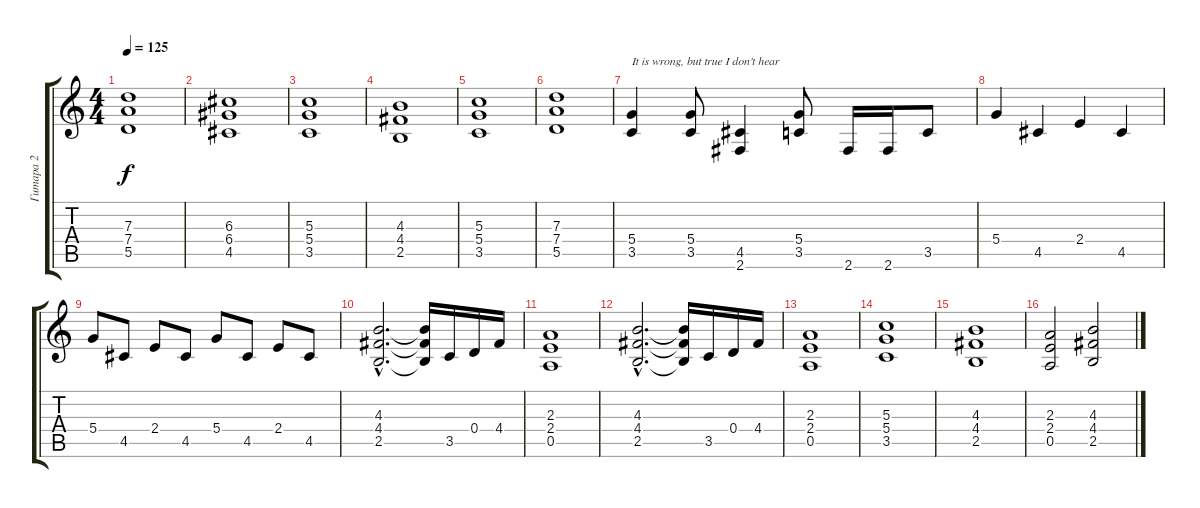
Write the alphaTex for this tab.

\track ("Гитара 2" "Гитара 2") {instrument distortionguitar}
\staff {score tabs}
\tuning (E4 B3 G3 D3 A2 E2) {hide}
\ts (4 4)
\tempo 125
\clef g2
\ks c
(7.3 7.4 5.5).1{dy f} |
(6.3 6.4 4.5).1 |
(5.3 5.4 3.5).1 |
(4.3 4.4 2.5).1 |
(5.3 5.4 3.5).1 |
(7.3 7.4 5.5).1 |
(5.4 3.5).4{txt "It is wrong, but true I don't hear" volume 10} (5.4 3.5).8 (4.5 2.6).4 (5.4 3.5).8 2.6.16 2.6.16 3.5.8 |
5.4.4 4.5.4 2.4.4 4.5.4 |
5.4.8 4.5.8 2.4.8 4.5.8 5.4.8 4.5.8 2.4.8 4.5.8 |
(4.3{hac} 4.4{hac} 2.5{hac}).2{d volume 14} (4.3{t} 4.4{t} 2.5{t}).16 3.5.16 0.4.16 4.4.16 |
(2.3 2.4 0.5).1 |
(4.3{hac} 4.4{hac} 2.5{hac}).2{d} (4.3{t} 4.4{t} 2.5{t}).16 3.5.16 0.4.16 4.4.16 |
(2.3 2.4 0.5).1 |
(5.3 5.4 3.5).1 |
(4.3 4.4 2.5).1 |
(2.3 2.4 0.5).2 (4.3 4.4 2.5).2
